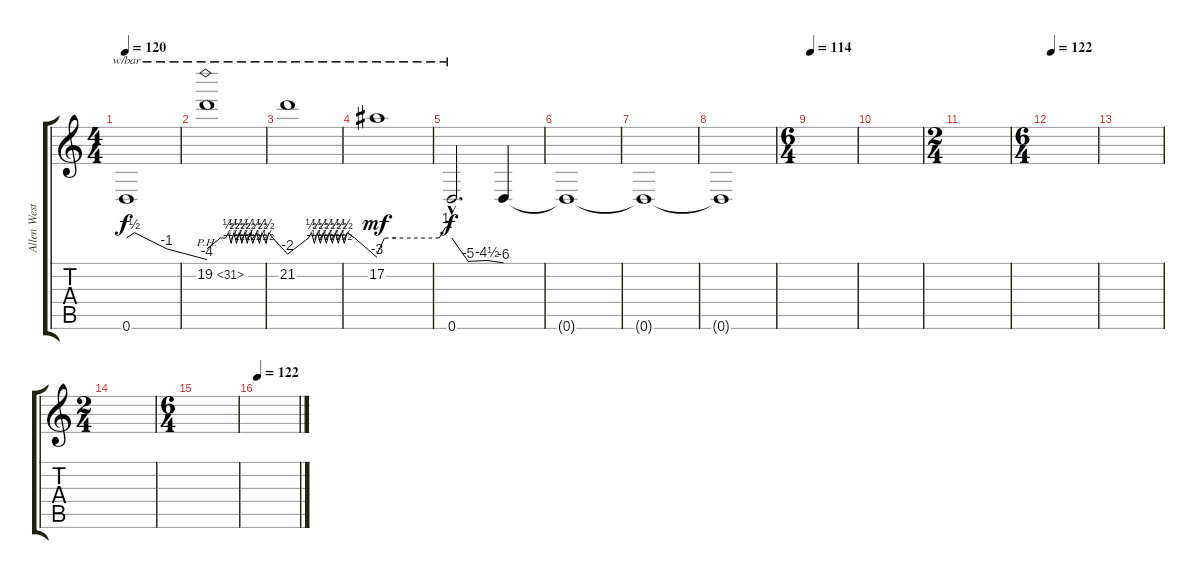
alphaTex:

\track ("Allen West (Solo)" "Allen West") {instrument distortionguitar}
\staff {score tabs}
\tuning (D4 A3 F3 C3 G2 D2) {hide}
\ts (4 4)
\tempo 120
\clef g2
\ks c
0.6.1{tbe (custom default 0 0 6 2 30 -4 60 -16) dy f} |
19.2{ph 12}.1{tbe (custom default 0 -4 10 0 14 0 16 2 18 -2 20 2 22 -2 24 2 26 -2 28 2 30 -2 32 2 34 -2 37 2 39 -2 41 2 44 -2 46 2 49 0 60 -8)} |
21.2.1{tbe (custom default 0 -8 14 0 16 2 18 -2 20 2 22 -2 24 2 26 -2 28 2 30 -2 32 2 34 -2 36 2 38 -2 40 2 45 0 60 -12)} |
17.2.1{tbe (custom default 0 -8 6 0 15 0 50 0 55 4 60 4) dy mf} |
0.6{hac}.2{d tbe (custom default 0 0 19 -20 41 -18 60 -24) dy f} 0.6{t}.4 |
0.6{t}.1 |
0.6{t}.1 |
0.6{t}.1 |
\ts (6 4)
\tempo 114
|
|
\ts (2 4)
|
\ts (6 4)
\tempo 122
|
|
\ts (2 4)
|
\ts (6 4)
|
\tempo 122
